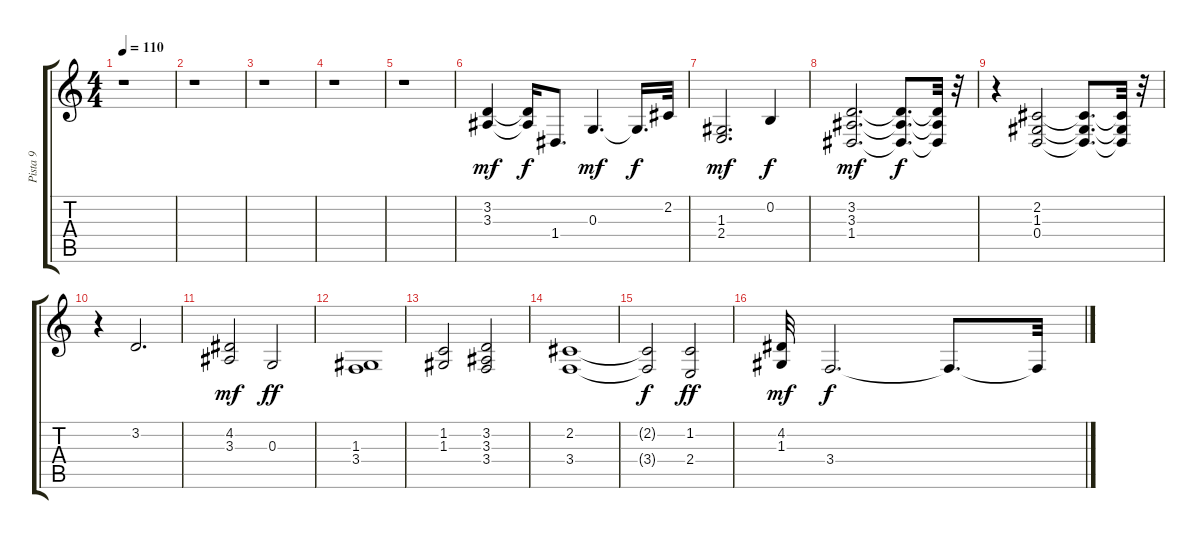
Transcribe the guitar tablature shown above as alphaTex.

\track ("Pista 9" "Pista 9") {solo instrument stringensemble2}
\staff {score tabs}
\tuning (E4 B3 G3 D3 A2 E2) {hide}
\ts (4 4)
\tempo 110
\clef g2
\ks c
r.1{dy f} |
r.1 |
r.1 |
r.1 |
r.1 |
(3.2 3.3).4{dy mf} (3.2{t} 3.3{t}).16{dy f} 1.4.8{d} 0.3.4{d dy mf} 0.3{t}.16{d dy f} 2.2.32 |
(1.3 2.4).2{d dy mf} 0.2.4{dy f} |
(3.2 3.3 1.4).2{d dy mf} (3.2{t} 3.3{t} 1.4{t}).8{d dy f} (3.2{t} 3.3{t} 1.4{t}).32 r.32 |
r.4 (2.2 1.3 0.4).2 (2.2{t} 1.3{t} 0.4{t}).8{d} (2.2{t} 1.3{t} 0.4{t}).32 r.32 |
r.4 3.2.2{d} |
(4.2 3.3).2{dy mf} 0.3.2{dy ff} |
(1.3 3.4).1 |
(1.2 1.3).2 (3.2 3.3 3.4).2 |
(2.2 3.4).1 |
(2.2{t} 3.4{t}).2{dy f} (1.2 2.4).2{dy ff} |
(4.2 1.3).32{dy mf} 3.4.2{d dy f} 3.4{t}.8{d} 3.4{t}.32
